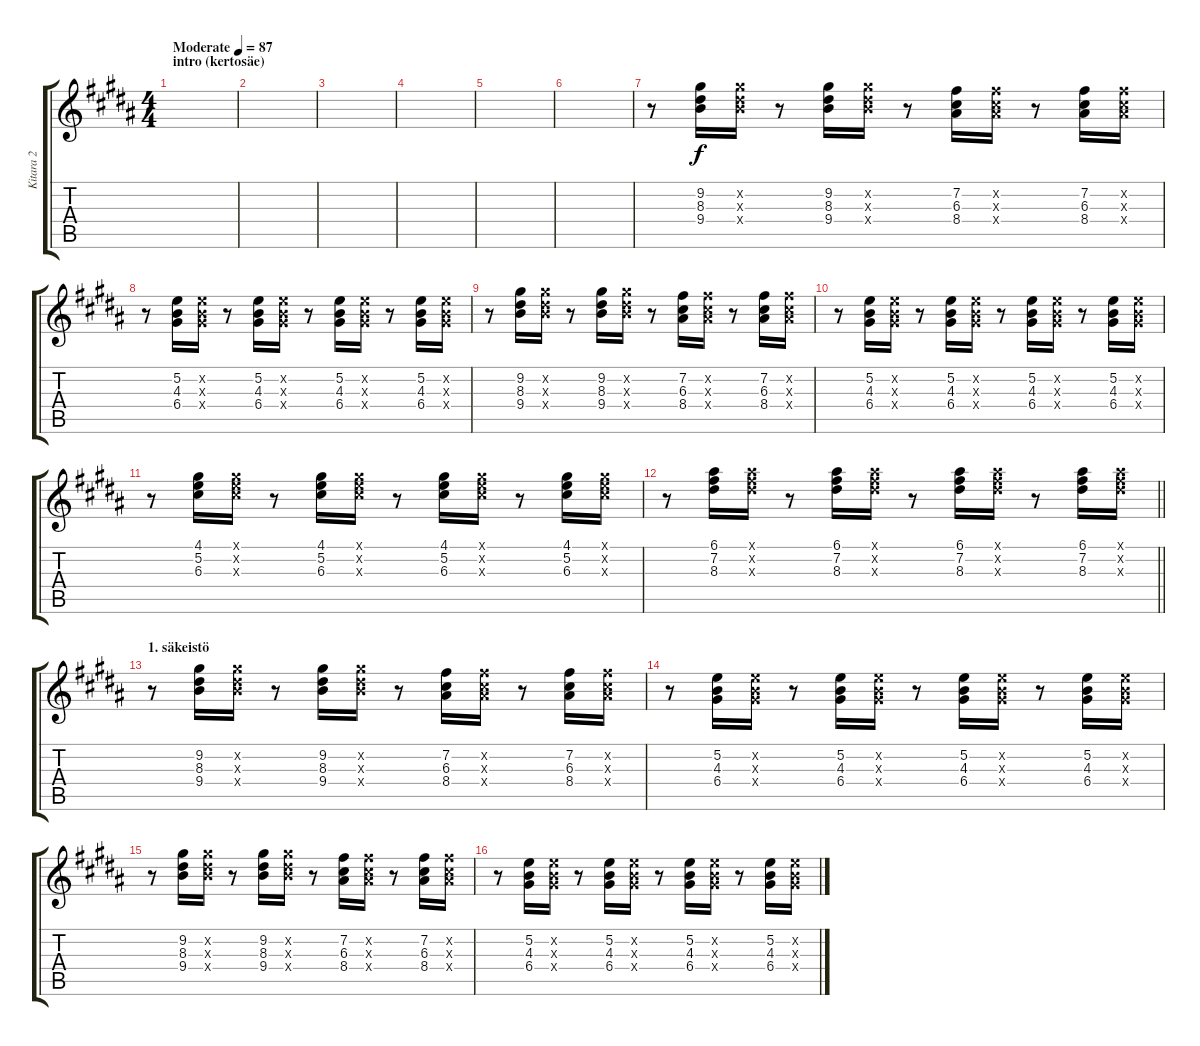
\track ("Kitara 2" "Kitara 2") {instrument electricguitarclean}
\staff {score tabs}
\tuning (E4 B3 G3 D3 A2 E2) {hide}
\ts (4 4)
\section ("" "intro (kertosäe)")
\tempo (87 "Moderate")
\clef g2
\ks g#minor
|
|
|
|
|
|
r.8 (9.2 8.3 9.4).16 (9.2{x} 8.3{x} 9.4{x}).16 r.8 (9.2 8.3 9.4).16 (9.2{x} 8.3{x} 9.4{x}).16 r.8 (7.2 6.3 8.4).16 (7.2{x} 6.3{x} 8.4{x}).16 r.8 (7.2 6.3 8.4).16 (7.2{x} 6.3{x} 8.4{x}).16 |
r.8 (5.2 4.3 6.4).16 (5.2{x} 4.3{x} 6.4{x}).16 r.8 (5.2 4.3 6.4).16 (5.2{x} 4.3{x} 6.4{x}).16 r.8 (5.2 4.3 6.4).16 (5.2{x} 4.3{x} 6.4{x}).16 r.8 (5.2 4.3 6.4).16 (5.2{x} 4.3{x} 6.4{x}).16 |
r.8 (9.2 8.3 9.4).16 (9.2{x} 8.3{x} 9.4{x}).16 r.8 (9.2 8.3 9.4).16 (9.2{x} 8.3{x} 9.4{x}).16 r.8 (7.2 6.3 8.4).16 (7.2{x} 6.3{x} 8.4{x}).16 r.8 (7.2 6.3 8.4).16 (7.2{x} 6.3{x} 8.4{x}).16 |
r.8 (5.2 4.3 6.4).16 (5.2{x} 4.3{x} 6.4{x}).16 r.8 (5.2 4.3 6.4).16 (5.2{x} 4.3{x} 6.4{x}).16 r.8 (5.2 4.3 6.4).16 (5.2{x} 4.3{x} 6.4{x}).16 r.8 (5.2 4.3 6.4).16 (5.2{x} 4.3{x} 6.4{x}).16 |
r.8 (4.1 5.2 6.3).16 (4.1{x} 5.2{x} 6.3{x}).16 r.8 (4.1 5.2 6.3).16 (4.1{x} 5.2{x} 6.3{x}).16 r.8 (4.1 5.2 6.3).16 (4.1{x} 5.2{x} 6.3{x}).16 r.8 (4.1 5.2 6.3).16 (4.1{x} 5.2{x} 6.3{x}).16 |
\barLineRight lightlight
r.8 (6.1 7.2 8.3).16 (6.1{x} 7.2{x} 8.3{x}).16 r.8 (6.1 7.2 8.3).16 (6.1{x} 7.2{x} 8.3{x}).16 r.8 (6.1 7.2 8.3).16 (6.1{x} 7.2{x} 8.3{x}).16 r.8 (6.1 7.2 8.3).16 (6.1{x} 7.2{x} 8.3{x}).16 |
\section ("" "1. säkeistö")
r.8 (9.2 8.3 9.4).16 (9.2{x} 8.3{x} 9.4{x}).16 r.8 (9.2 8.3 9.4).16 (9.2{x} 8.3{x} 9.4{x}).16 r.8 (7.2 6.3 8.4).16 (7.2{x} 6.3{x} 8.4{x}).16 r.8 (7.2 6.3 8.4).16 (7.2{x} 6.3{x} 8.4{x}).16 |
r.8 (5.2 4.3 6.4).16 (5.2{x} 4.3{x} 6.4{x}).16 r.8 (5.2 4.3 6.4).16 (5.2{x} 4.3{x} 6.4{x}).16 r.8 (5.2 4.3 6.4).16 (5.2{x} 4.3{x} 6.4{x}).16 r.8 (5.2 4.3 6.4).16 (5.2{x} 4.3{x} 6.4{x}).16 |
r.8 (9.2 8.3 9.4).16 (9.2{x} 8.3{x} 9.4{x}).16 r.8 (9.2 8.3 9.4).16 (9.2{x} 8.3{x} 9.4{x}).16 r.8 (7.2 6.3 8.4).16 (7.2{x} 6.3{x} 8.4{x}).16 r.8 (7.2 6.3 8.4).16 (7.2{x} 6.3{x} 8.4{x}).16 |
r.8 (5.2 4.3 6.4).16 (5.2{x} 4.3{x} 6.4{x}).16 r.8 (5.2 4.3 6.4).16 (5.2{x} 4.3{x} 6.4{x}).16 r.8 (5.2 4.3 6.4).16 (5.2{x} 4.3{x} 6.4{x}).16 r.8 (5.2 4.3 6.4).16 (5.2{x} 4.3{x} 6.4{x}).16
